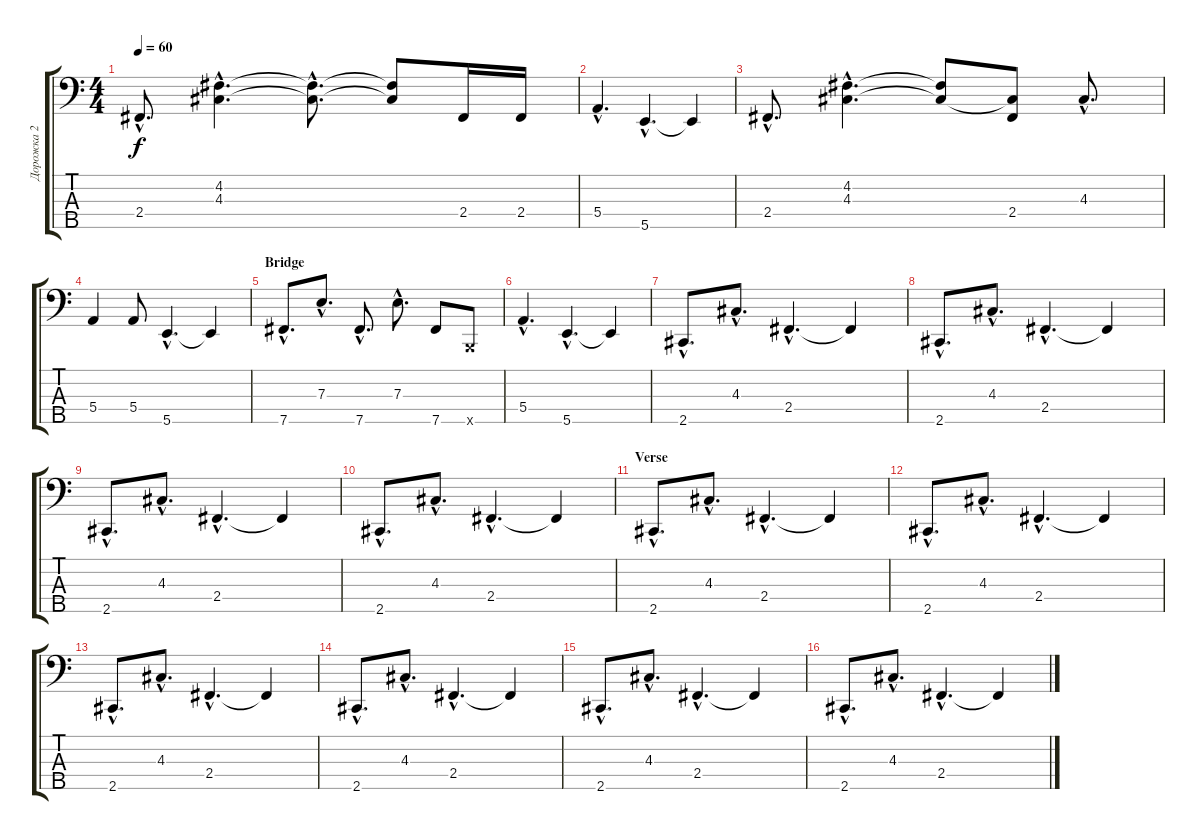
\track ("Дорожка 2" "Дорожка 2") {instrument electricbassfinger}
\staff {score tabs}
\tuning (G2 D2 A1 E1 B0) {hide}
\ts (4 4)
\tempo 60
\clef f4
\ks c
2.4{hac}.8{d dy f} (4.2{hac} 4.3{hac}).4{d} (4.2{hac t} 4.3{hac t}).8{d} (4.2{t} 4.3{t}).8 2.4.16 2.4.16 |
5.4{hac}.4{d} 5.5{hac}.4{d} 5.5{t}.4 |
2.4{hac}.8{d} (4.2{hac} 4.3{hac}).4{d} (4.2{t} 4.3{t}).8 (4.3{t} 2.4).8 4.3{hac}.8{d} |
5.4.4 5.4.8 5.5{hac}.4{d} 5.5{t}.4 |
\section ("" "Bridge")
7.5{hac}.8{d} 7.3{hac}.8{d} 7.5{hac}.8{d} 7.3{hac}.8{d} 7.5.8 0.5{x}.8 |
5.4{hac}.4{d} 5.5{hac}.4{d} 5.5{t}.4 |
2.5{hac}.8{d} 4.3{hac}.8{d} 2.4{hac}.4{d} 2.4{t}.4 |
2.5{hac}.8{d} 4.3{hac}.8{d} 2.4{hac}.4{d} 2.4{t}.4 |
2.5{hac}.8{d} 4.3{hac}.8{d} 2.4{hac}.4{d} 2.4{t}.4 |
2.5{hac}.8{d} 4.3{hac}.8{d} 2.4{hac}.4{d} 2.4{t}.4 |
\section ("" "Verse")
2.5{hac}.8{d} 4.3{hac}.8{d} 2.4{hac}.4{d} 2.4{t}.4 |
2.5{hac}.8{d} 4.3{hac}.8{d} 2.4{hac}.4{d} 2.4{t}.4 |
2.5{hac}.8{d} 4.3{hac}.8{d} 2.4{hac}.4{d} 2.4{t}.4 |
2.5{hac}.8{d} 4.3{hac}.8{d} 2.4{hac}.4{d} 2.4{t}.4 |
2.5{hac}.8{d} 4.3{hac}.8{d} 2.4{hac}.4{d} 2.4{t}.4 |
2.5{hac}.8{d} 4.3{hac}.8{d} 2.4{hac}.4{d} 2.4{t}.4
